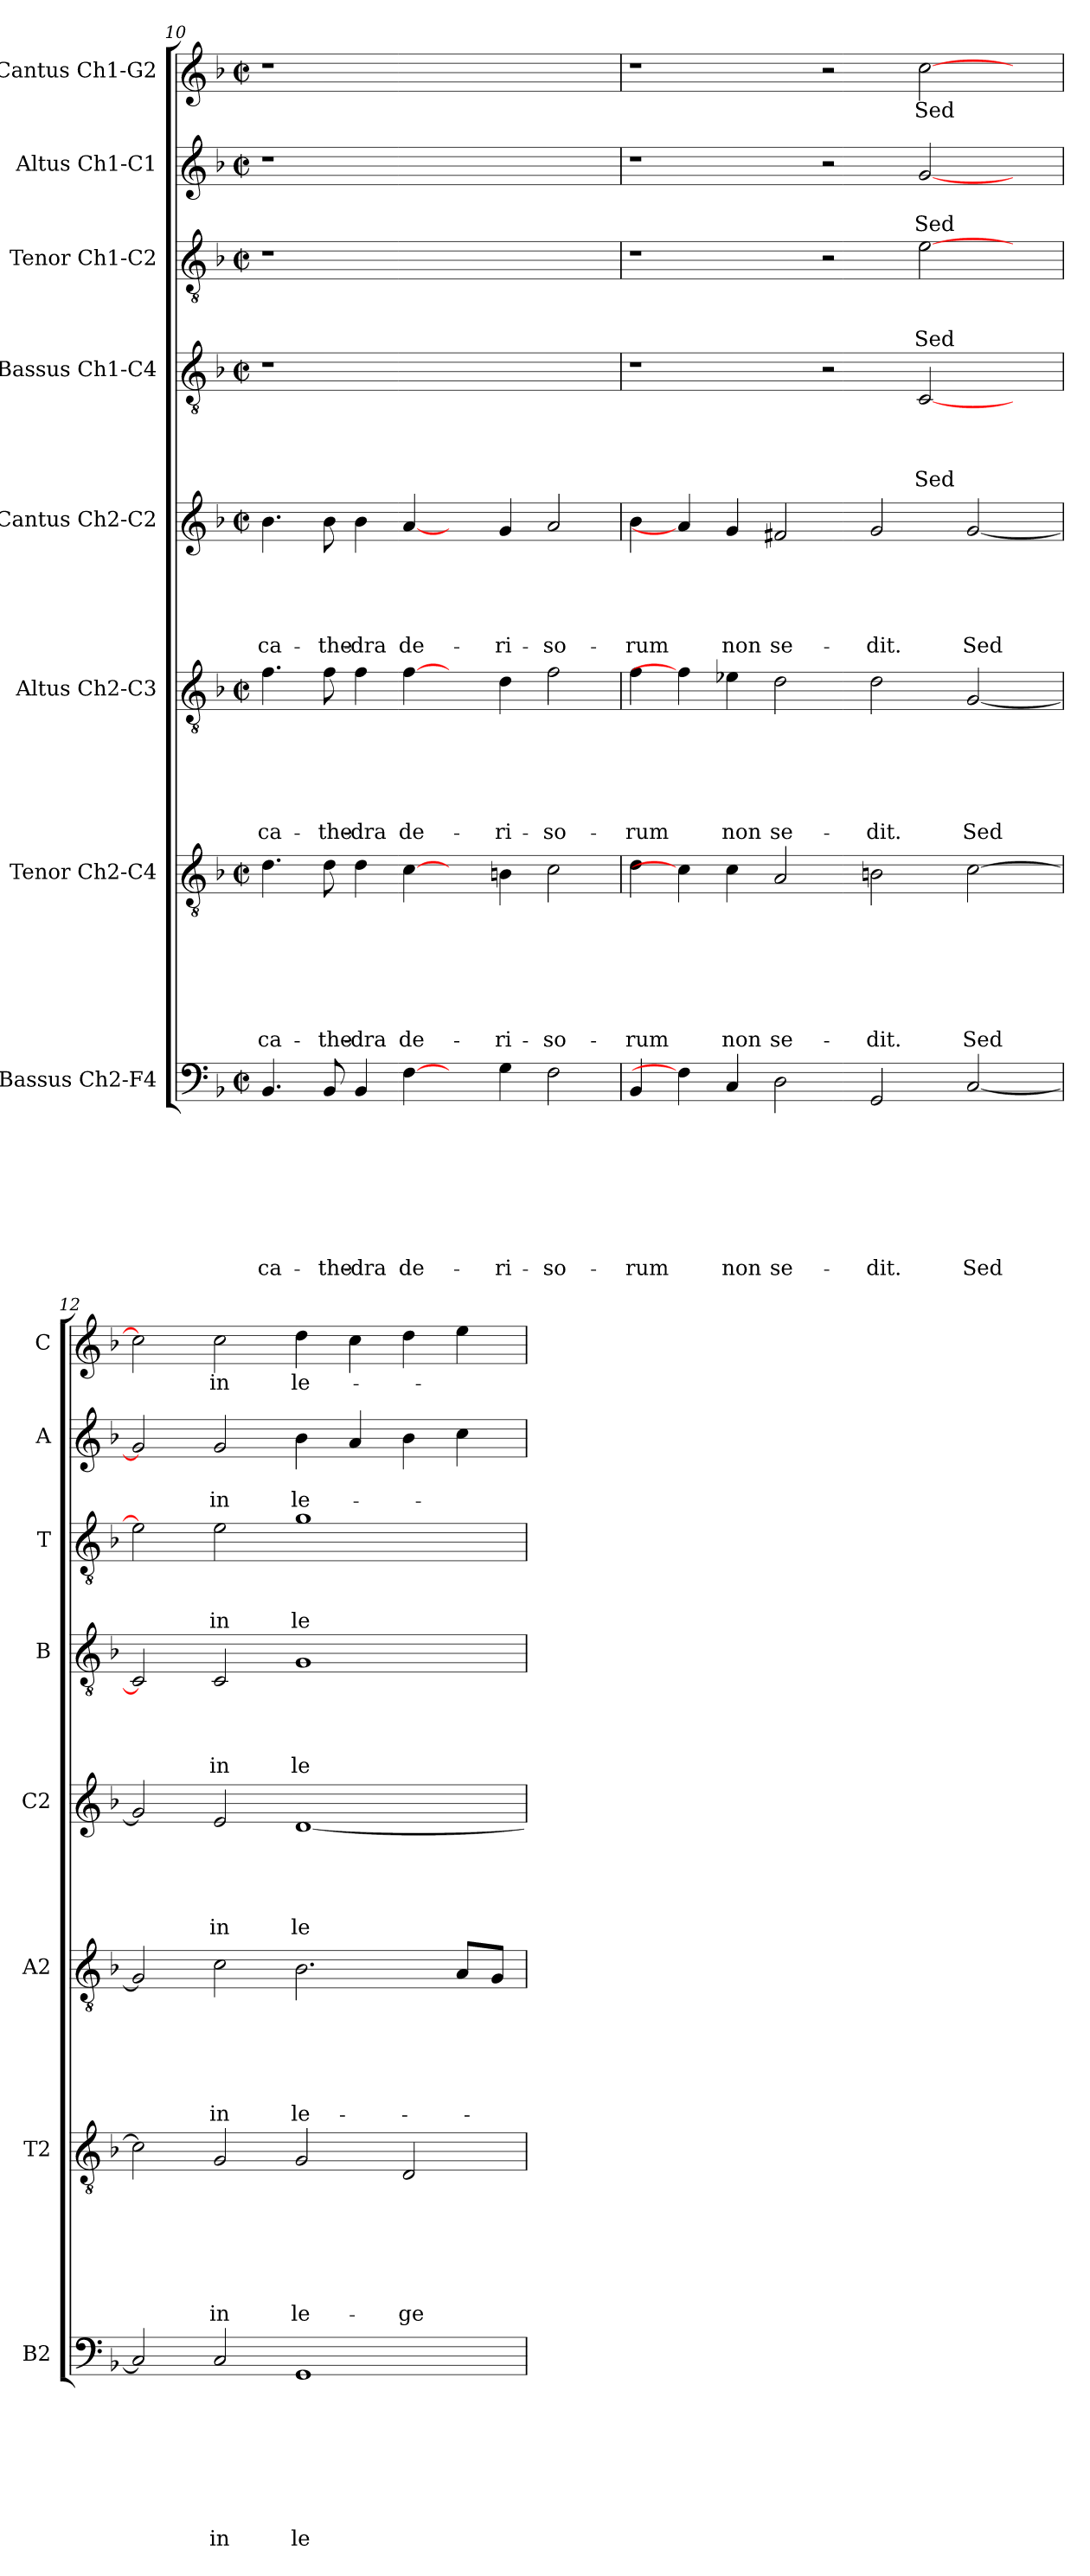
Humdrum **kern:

**kern	**text	**text	**text	**text	**text	**text	**text	**text	**kern	**text	**text	**text	**text	**text	**text	**text	**kern	**text	**text	**text	**text	**text	**text	**kern	**text	**text	**text	**text	**text	**kern	**text	**text	**text	**text	**kern	**text	**text	**text	**kern	**text	**text	**kern	**text
*part8	*part8	*part8	*part8	*part8	*part8	*part8	*part8	*part8	*part7	*part7	*part7	*part7	*part7	*part7	*part7	*part7	*part6	*part6	*part6	*part6	*part6	*part6	*part6	*part5	*part5	*part5	*part5	*part5	*part5	*part4	*part4	*part4	*part4	*part4	*part3	*part3	*part3	*part3	*part2	*part2	*part2	*part1	*part1
*staff8	*staff8	*staff8	*staff8	*staff8	*staff8	*staff8	*staff8	*staff8	*staff7	*staff7	*staff7	*staff7	*staff7	*staff7	*staff7	*staff7	*staff6	*staff6	*staff6	*staff6	*staff6	*staff6	*staff6	*staff5	*staff5	*staff5	*staff5	*staff5	*staff5	*staff4	*staff4	*staff4	*staff4	*staff4	*staff3	*staff3	*staff3	*staff3	*staff2	*staff2	*staff2	*staff1	*staff1
*I"Bassus Ch2-F4	*	*	*	*	*	*	*	*	*I"Tenor Ch2-C4	*	*	*	*	*	*	*	*I"Altus Ch2-C3	*	*	*	*	*	*	*I"Cantus Ch2-C2	*	*	*	*	*	*I"Bassus Ch1-C4	*	*	*	*	*I"Tenor Ch1-C2	*	*	*	*I"Altus Ch1-C1	*	*	*I"Cantus Ch1-G2	*
*I'B2	*	*	*	*	*	*	*	*	*I'T2	*	*	*	*	*	*	*	*I'A2	*	*	*	*	*	*	*I'C2	*	*	*	*	*	*I'B	*	*	*	*	*I'T	*	*	*	*I'A	*	*	*I'C	*
*clefF4	*	*	*	*	*	*	*	*	*clefGv2	*	*	*	*	*	*	*	*clefGv2	*	*	*	*	*	*	*clefG2	*	*	*	*	*	*clefGv2	*	*	*	*	*clefGv2	*	*	*	*clefG2	*	*	*clefG2	*
*k[b-]	*	*	*	*	*	*	*	*	*k[b-]	*	*	*	*	*	*	*	*k[b-]	*	*	*	*	*	*	*k[b-]	*	*	*	*	*	*k[b-]	*	*	*	*	*k[b-]	*	*	*	*k[b-]	*	*	*k[b-]	*
*F:	*	*	*	*	*	*	*	*	*F:	*	*	*	*	*	*	*	*F:	*	*	*	*	*	*	*F:	*	*	*	*	*	*F:	*	*	*	*	*F:	*	*	*	*F:	*	*	*F:	*
*M2/2	*	*	*	*	*	*	*	*	*M2/2	*	*	*	*	*	*	*	*M2/2	*	*	*	*	*	*	*M2/2	*	*	*	*	*	*M2/2	*	*	*	*	*M2/2	*	*	*	*M2/2	*	*	*M2/2	*
*met(c|)	*	*	*	*	*	*	*	*	*met(c|)	*	*	*	*	*	*	*	*met(c|)	*	*	*	*	*	*	*met(c|)	*	*	*	*	*	*met(c|)	*	*	*	*	*met(c|)	*	*	*	*met(c|)	*	*	*met(c|)	*
=10	=10	=10	=10	=10	=10	=10	=10	=10	=10	=10	=10	=10	=10	=10	=10	=10	=10	=10	=10	=10	=10	=10	=10	=10	=10	=10	=10	=10	=10	=10	=10	=10	=10	=10	=10	=10	=10	=10	=10	=10	=10	=10	=10
!	!	!	!	!	!	!	!	!LO:LY:b	!	!	!	!	!	!	!	!LO:LY:b	!	!	!	!	!	!	!LO:LY:b	!	!	!	!	!	!LO:LY:b	!	!	!	!	!	!	!	!	!	!	!	!	!	!
4.BB-/	.	.	.	.	.	.	.	ca-	4.d\	.	.	.	.	.	.	ca-	4.f\	.	.	.	.	.	ca-	4.b-\	.	.	.	.	ca-	1r	.	.	.	.	1r	.	.	.	1r	.	.	1r	.
!	!	!	!	!	!	!	!	!LO:LY:b	!	!	!	!	!	!	!	!LO:LY:b	!	!	!	!	!	!	!LO:LY:b	!	!	!	!	!	!LO:LY:b	!	!	!	!	!	!	!	!	!	!	!	!	!	!
8BB-/	.	.	.	.	.	.	.	-the-	8d\	.	.	.	.	.	.	-the-	8f\	.	.	.	.	.	-the-	8b-\	.	.	.	.	-the-	.	.	.	.	.	.	.	.	.	.	.	.	.	.
!	!	!	!	!	!	!	!	!LO:LY:b	!	!	!	!	!	!	!	!LO:LY:b	!	!	!	!	!	!	!LO:LY:b	!	!	!	!	!	!LO:LY:b	!	!	!	!	!	!	!	!	!	!	!	!	!	!
4BB-/	.	.	.	.	.	.	.	-dra	4d\	.	.	.	.	.	.	-dra	4f\	.	.	.	.	.	-dra	4b-\	.	.	.	.	-dra	.	.	.	.	.	.	.	.	.	.	.	.	.	.
!	!	!	!	!	!	!	!	!LO:LY:b	!	!	!	!	!	!	!	!LO:LY:b	!	!	!	!	!	!	!LO:LY:b	!	!	!	!	!	!LO:LY:b	!	!	!	!	!	!	!	!	!	!	!	!	!	!
[4F\	.	.	.	.	.	.	.	de-	[4c\	.	.	.	.	.	.	de-	[4f\	.	.	.	.	.	de-	[4a/	.	.	.	.	de-	.	.	.	.	.	.	.	.	.	.	.	.	.	.
4ryy	.	.	.	.	.	.	.	.	4ryy	.	.	.	.	.	.	.	4ryy	.	.	.	.	.	.	4ryy	.	.	.	.	.	1ryy	.	.	.	.	1ryy	.	.	.	1ryy	.	.	1ryy	.
!	!	!	!	!	!	!	!	!LO:LY:b	!	!	!	!	!	!	!	!LO:LY:b	!	!	!	!	!	!	!LO:LY:b	!	!	!	!	!	!LO:LY:b	!	!	!	!	!	!	!	!	!	!	!	!	!	!
4G\	.	.	.	.	.	.	.	-ri-	4Bn\	.	.	.	.	.	.	-ri-	4d\	.	.	.	.	.	-ri-	4g/	.	.	.	.	-ri-	.	.	.	.	.	.	.	.	.	.	.	.	.	.
!	!	!	!	!	!	!	!	!LO:LY:b	!	!	!	!	!	!	!	!LO:LY:b	!	!	!	!	!	!	!LO:LY:b	!	!	!	!	!	!LO:LY:b	!	!	!	!	!	!	!	!	!	!	!	!	!	!
2F\	.	.	.	.	.	.	.	-so-	2c\	.	.	.	.	.	.	-so-	2f\	.	.	.	.	.	-so-	2a/	.	.	.	.	-so-	.	.	.	.	.	.	.	.	.	.	.	.	.	.
=11	=11	=11	=11	=11	=11	=11	=11	=11	=11	=11	=11	=11	=11	=11	=11	=11	=11	=11	=11	=11	=11	=11	=11	=11	=11	=11	=11	=11	=11	=11	=11	=11	=11	=11	=11	=11	=11	=11	=11	=11	=11	=11	=11
!	!	!	!	!	!	!	!	!LO:LY:b	!	!	!	!	!	!	!	!LO:LY:b	!	!	!	!	!	!	!LO:LY:b	!	!	!	!	!	!LO:LY:b	!	!	!	!	!	!	!	!	!	!	!	!	!	!
4BB-/	.	.	.	.	.	.	.	-rum	4d\	.	.	.	.	.	.	-rum	4f\	.	.	.	.	.	-rum	4b-\	.	.	.	.	-rum	1r	.	.	.	.	1r	.	.	.	1r	.	.	1r	.
4F\]	.	.	.	.	.	.	.	.	4c\]	.	.	.	.	.	.	.	4f\]	.	.	.	.	.	.	4a/]	.	.	.	.	.	.	.	.	.	.	.	.	.	.	.	.	.	.	.
!	!	!	!	!	!	!	!	!LO:LY:b	!	!	!	!	!	!	!	!LO:LY:b	!	!	!	!	!	!	!LO:LY:b	!	!	!	!	!	!LO:LY:b	!	!	!	!	!	!	!	!	!	!	!	!	!	!
4C/	.	.	.	.	.	.	.	non	4c\	.	.	.	.	.	.	non	4e-X\	.	.	.	.	.	non	4g/	.	.	.	.	non	.	.	.	.	.	.	.	.	.	.	.	.	.	.
!	!	!	!	!	!	!	!	!LO:LY:b	!	!	!	!	!	!	!	!LO:LY:b	!	!	!	!	!	!	!LO:LY:b	!	!	!	!	!	!LO:LY:b	!	!	!	!	!	!	!	!	!	!	!	!	!	!
2D\	.	.	.	.	.	.	.	se-	2A/	.	.	.	.	.	.	se-	2d\	.	.	.	.	.	se-	2f#X/	.	.	.	.	se-	.	.	.	.	.	.	.	.	.	.	.	.	.	.
.	.	.	.	.	.	.	.	.	.	.	.	.	.	.	.	.	.	.	.	.	.	.	.	.	.	.	.	.	.	2r	.	.	.	.	2r	.	.	.	2r	.	.	2r	.
!	!	!	!	!	!	!	!	!LO:LY:b	!	!	!	!	!	!	!	!LO:LY:b	!	!	!	!	!	!	!LO:LY:b	!	!	!	!	!	!LO:LY:b	!	!	!	!	!	!	!	!	!	!	!	!	!	!
2GG/	.	.	.	.	.	.	.	-dit.	2Bn\	.	.	.	.	.	.	-dit.	2d\	.	.	.	.	.	-dit.	2g/	.	.	.	.	-dit.	.	.	.	.	.	.	.	.	.	.	.	.	.	.
!	!	!	!	!	!	!	!	!	!	!	!	!	!	!	!	!	!	!	!	!	!	!	!	!	!	!	!	!	!	!	!	!	!	!LO:LY:b	!	!	!	!LO:LY:b	!	!	!LO:LY:b	!	!LO:LY:b
.	.	.	.	.	.	.	.	.	.	.	.	.	.	.	.	.	.	.	.	.	.	.	.	.	.	.	.	.	.	[2C/	.	.	.	Sed	[2e\	.	.	Sed	[2g/	.	Sed	[2cc\	Sed
!	!	!	!	!	!	!	!	!LO:LY:b	!	!	!	!	!	!	!	!LO:LY:b	!	!	!	!	!	!	!LO:LY:b	!	!	!	!	!	!LO:LY:b	!	!	!	!	!	!	!	!	!	!	!	!	!	!
[2C/	.	.	.	.	.	.	.	Sed	[2c\	.	.	.	.	.	.	Sed	[2G/	.	.	.	.	.	Sed	[2g/	.	.	.	.	Sed	.	.	.	.	.	.	.	.	.	.	.	.	.	.
.	.	.	.	.	.	.	.	.	.	.	.	.	.	.	.	.	.	.	.	.	.	.	.	.	.	.	.	.	.	4ryy	.	.	.	.	4ryy	.	.	.	4ryy	.	.	4ryy	.
!!LO:LB:g=z
=12	=12	=12	=12	=12	=12	=12	=12	=12	=12	=12	=12	=12	=12	=12	=12	=12	=12	=12	=12	=12	=12	=12	=12	=12	=12	=12	=12	=12	=12	=12	=12	=12	=12	=12	=12	=12	=12	=12	=12	=12	=12	=12	=12
2C/]	.	.	.	.	.	.	.	.	2c\]	.	.	.	.	.	.	.	2G/]	.	.	.	.	.	.	2g/]	.	.	.	.	.	2C/]	.	.	.	.	2e\]	.	.	.	2g/]	.	.	2cc\]	.
!	!	!	!	!	!	!	!	!LO:LY:b	!	!	!	!	!	!	!	!LO:LY:b	!	!	!	!	!	!	!LO:LY:b	!	!	!	!	!	!LO:LY:b	!	!	!	!	!LO:LY:b	!	!	!	!LO:LY:b	!	!	!LO:LY:b	!	!LO:LY:b
2C/	.	.	.	.	.	.	.	in	2G/	.	.	.	.	.	.	in	2c\	.	.	.	.	.	in	2e/	.	.	.	.	in	2C/	.	.	.	in	2e\	.	.	in	2g/	.	in	2cc\	in
!	!	!	!	!	!	!	!	!LO:LY:b	!	!	!	!	!	!	!	!LO:LY:b	!	!	!	!	!	!	!LO:LY:b	!	!	!	!	!	!LO:LY:b	!	!	!	!	!LO:LY:b	!	!	!	!LO:LY:b	!	!	!LO:LY:b	!	!LO:LY:b
1GG	.	.	.	.	.	.	.	le-	2G/	.	.	.	.	.	.	le-	2.B-\	.	.	.	.	.	le-	[1d	.	.	.	.	le-	1G	.	.	.	le-	1g	.	.	le-	4b-\	.	le-	4dd\	le-
.	.	.	.	.	.	.	.	.	.	.	.	.	.	.	.	.	.	.	.	.	.	.	.	.	.	.	.	.	.	.	.	.	.	.	.	.	.	.	4a/	.	.	4cc\	.
!	!	!	!	!	!	!	!	!	!	!	!	!	!	!	!	!LO:LY:b	!	!	!	!	!	!	!	!	!	!	!	!	!	!	!	!	!	!	!	!	!	!	!	!	!	!	!
.	.	.	.	.	.	.	.	.	2D/	.	.	.	.	.	.	-ge	.	.	.	.	.	.	.	.	.	.	.	.	.	.	.	.	.	.	.	.	.	.	4b-\	.	.	4dd\	.
.	.	.	.	.	.	.	.	.	.	.	.	.	.	.	.	.	8A/L	.	.	.	.	.	.	.	.	.	.	.	.	.	.	.	.	.	.	.	.	.	4cc\	.	.	4ee\	.
.	.	.	.	.	.	.	.	.	.	.	.	.	.	.	.	.	8G/J	.	.	.	.	.	.	.	.	.	.	.	.	.	.	.	.	.	.	.	.	.	.	.	.	.	.
=	=	=	=	=	=	=	=	=	=	=	=	=	=	=	=	=	=	=	=	=	=	=	=	=	=	=	=	=	=	=	=	=	=	=	=	=	=	=	=	=	=	=	=
*-	*-	*-	*-	*-	*-	*-	*-	*-	*-	*-	*-	*-	*-	*-	*-	*-	*-	*-	*-	*-	*-	*-	*-	*-	*-	*-	*-	*-	*-	*-	*-	*-	*-	*-	*-	*-	*-	*-	*-	*-	*-	*-	*-
